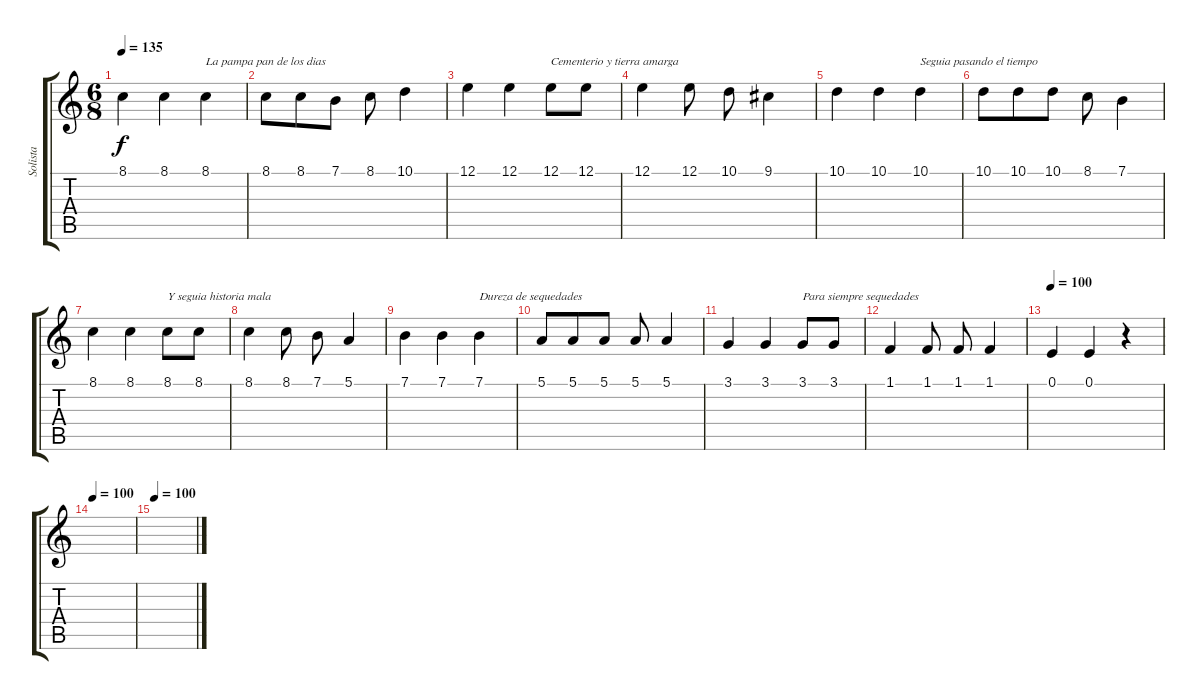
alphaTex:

\track ("Solista" "Solista") {instrument synthstrings2}
\staff {score tabs}
\tuning (E4 B3 G3 D3 A2 E2) {hide}
\ts (6 8)
\tempo 135
\clef g2
\ks c
8.1.4{dy f} 8.1.4 8.1.4{txt "La pampa pan de los dias"} |
8.1.8 8.1.8 7.1.8 8.1.8 10.1.4 |
12.1.4 12.1.4 12.1.8{txt "Cementerio y tierra amarga"} 12.1.8 |
12.1.4 12.1.8 10.1.8 9.1.4 |
10.1.4 10.1.4 10.1.4{txt "Seguia pasando el tiempo"} |
10.1.8 10.1.8 10.1.8 8.1.8 7.1.4 |
8.1.4 8.1.4 8.1.8{txt "Y seguia historia mala"} 8.1.8 |
8.1.4 8.1.8 7.1.8 5.1.4 |
7.1.4 7.1.4 7.1.4{txt "Dureza de sequedades"} |
5.1.8 5.1.8 5.1.8 5.1.8 5.1.4 |
3.1.4 3.1.4 3.1.8{txt "Para siempre sequedades"} 3.1.8 |
1.1.4 1.1.8 1.1.8 1.1.4 |
\tempo 100
0.1.4 0.1.4 r.4 |
\tempo 100
|
\tempo 100
